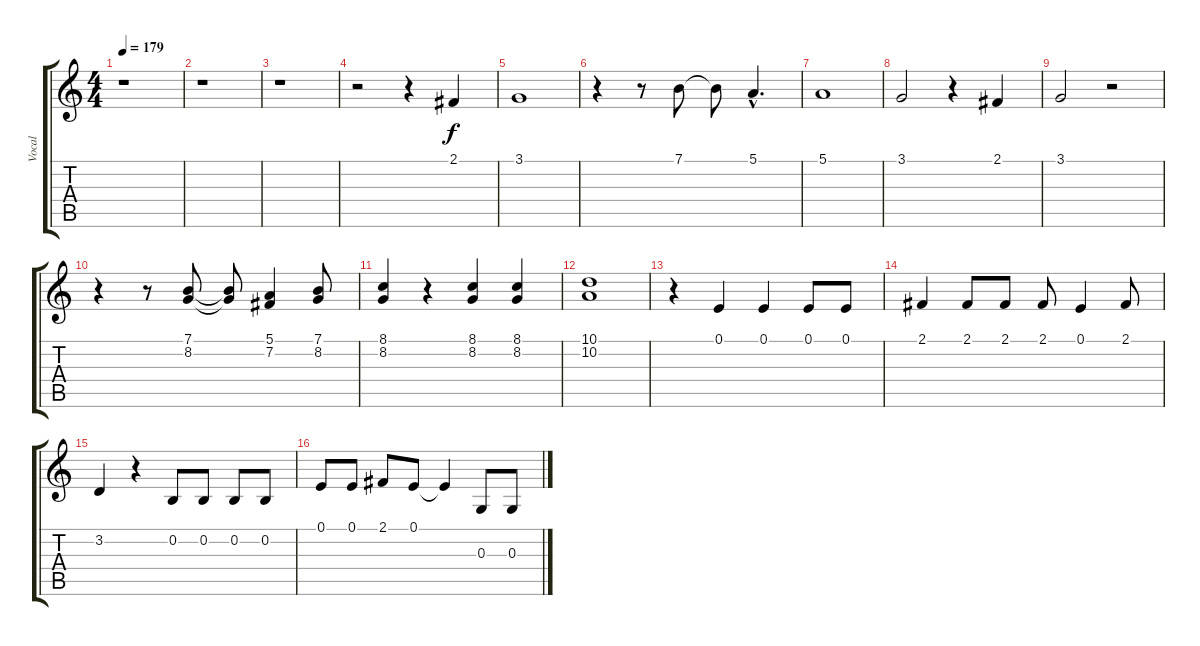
\track ("Vocal" "Vocal") {instrument tenorsax}
\staff {score tabs}
\tuning (E4 B3 G3 D3 A2 E2) {hide}
\ts (4 4)
\tempo 179
\clef g2
\ks c
r.1{dy f} |
r.1 |
r.1 |
r.2 r.4 2.1.4 |
3.1.1 |
r.4 r.8 7.1.8 7.1{t}.8 5.1{hac}.4{d} |
5.1.1 |
3.1.2 r.4 2.1.4 |
3.1.2 r.2 |
r.4 r.8 (7.1 8.2).8 (7.1{t} 8.2{t}).8 (5.1 7.2).4 (7.1 8.2).8 |
(8.1 8.2).4 r.4 (8.1 8.2).4 (8.1 8.2).4 |
(10.1 10.2).1 |
r.4 0.1.4 0.1.4 0.1.8 0.1.8 |
2.1.4 2.1.8 2.1.8 2.1.8 0.1.4 2.1.8 |
3.2.4 r.4 0.2.8 0.2.8 0.2.8 0.2.8 |
0.1.8 0.1.8 2.1.8 0.1.8 0.1{t}.4 0.3.8 0.3.8
